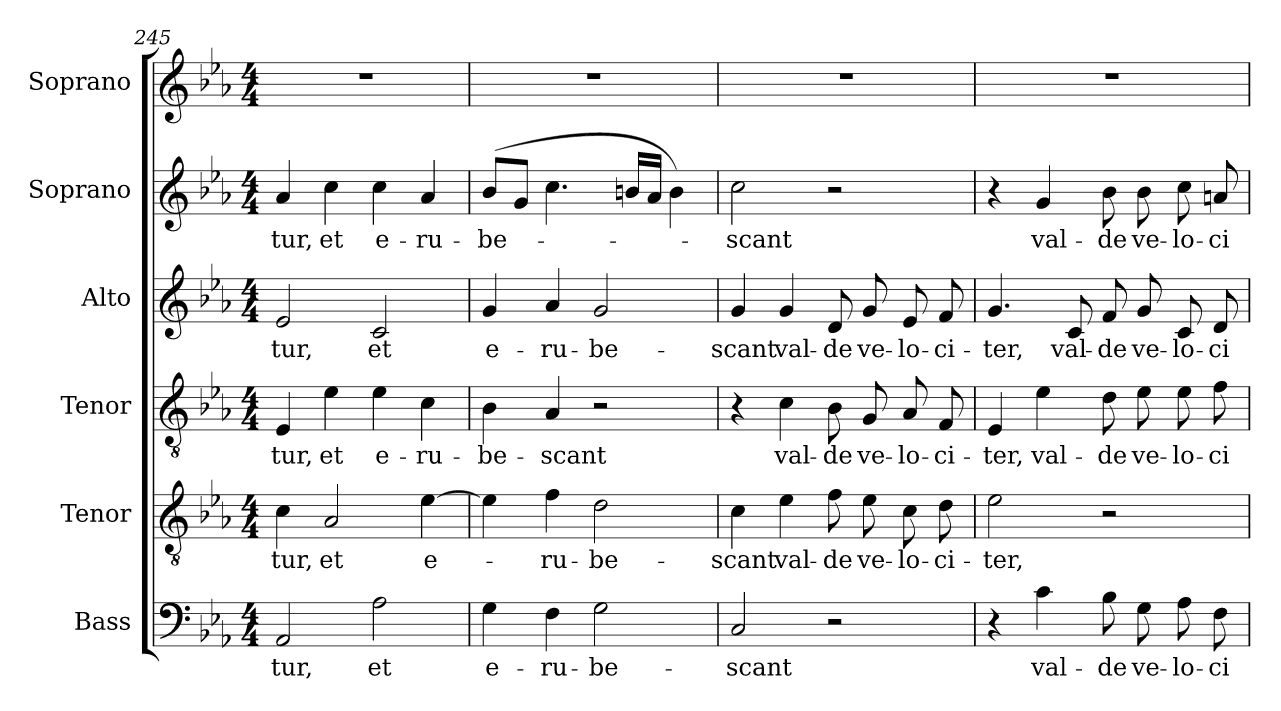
**kern	**text	**kern	**text	**kern	**text	**kern	**text	**kern	**text	**kern
*part6	*part6	*part5	*part5	*part4	*part4	*part3	*part3	*part2	*part2	*part1
*staff6	*staff6	*staff5	*staff5	*staff4	*staff4	*staff3	*staff3	*staff2	*staff2	*staff1
*I"Bass	*	*I"Tenor	*	*I"Tenor	*	*I"Alto	*	*I"Soprano	*	*I"Soprano
*I'B	*	*I'T	*	*I'T	*	*I'A	*	*I'S	*	*I'S
*clefF4	*	*clefGv2	*	*clefGv2	*	*clefG2	*	*clefG2	*	*clefG2
*	*	*ITrd7c12	*	*ITrd7c12	*	*	*	*	*	*
*k[b-e-a-]	*	*k[b-e-a-]	*	*k[b-e-a-]	*	*k[b-e-a-]	*	*k[b-e-a-]	*	*k[b-e-a-]
*E-:	*	*E-:	*	*E-:	*	*E-:	*	*E-:	*	*E-:
*M4/4	*	*M4/4	*	*M4/4	*	*M4/4	*	*M4/4	*	*M4/4
=245	=245	=245	=245	=245	=245	=245	=245	=245	=245	=245
!	!LO:LY:b:color=#000000	!	!	!	!	!	!	!	!	!
!	!	!	!LO:LY:b:color=#000000	!	!	!	!	!	!	!
!	!	!	!	!	!LO:LY:b:color=#000000	!	!	!	!	!
!	!	!	!	!	!	!	!LO:LY:b:color=#000000	!	!	!
!	!	!	!	!	!	!	!	!	!LO:LY:b:color=#000000	!
2AA-i/	-tur,	4Ci\	-tur,	4EE-i/	-tur,	2e-i/	-tur,	4a-i/	-tur,	1r
!	!	!	!LO:LY:b:color=#000000	!	!	!	!	!	!	!
!	!	!	!	!	!LO:LY:b:color=#000000	!	!	!	!	!
!	!	!	!	!	!	!	!	!	!LO:LY:b:color=#000000	!
.	.	2AA-i/	et	4E-i\	et	.	.	4cci\	et	.
!	!LO:LY:b:color=#000000	!	!	!	!	!	!	!	!	!
!	!	!	!	!	!LO:LY:b:color=#000000	!	!	!	!	!
!	!	!	!	!	!	!	!LO:LY:b:color=#000000	!	!	!
!	!	!	!	!	!	!	!	!	!LO:LY:b:color=#000000	!
2A-i\	et	.	.	4E-i\	e-	2ci/	et	4cci\	e-	.
!	!	!	!LO:LY:b:color=#000000	!	!	!	!	!	!	!
!	!	!	!	!	!LO:LY:b:color=#000000	!	!	!	!	!
!	!	!	!	!	!	!	!	!	!LO:LY:b:color=#000000	!
.	.	[4E-i\	e-	4Ci\	-ru-	.	.	4a-i/	-ru-	.
=246	=246	=246	=246	=246	=246	=246	=246	=246	=246	=246
!	!LO:LY:b:color=#000000	!	!	!	!	!	!	!	!	!
!	!	!	!	!	!LO:LY:b:color=#000000	!	!	!	!	!
!	!	!	!	!	!	!	!LO:LY:b:color=#000000	!	!	!
!	!	!	!	!	!	!	!	!	!LO:LY:b:color=#000000	!
4Gi\	e-	4E-i\]	.	4BB-i\	-be-	4gi/	e-	(8b-i/L	-be-	1r
.	.	.	.	.	.	.	.	8gi/J	.	.
!	!LO:LY:b:color=#000000	!	!	!	!	!	!	!	!	!
!	!	!	!LO:LY:b:color=#000000	!	!	!	!	!	!	!
!	!	!	!	!	!LO:LY:b:color=#000000	!	!	!	!	!
!	!	!	!	!	!	!	!LO:LY:b:color=#000000	!	!	!
4Fi\	-ru-	4Fi\	-ru-	4AA-i/	-scant	4a-i/	-ru-	4.cci\	.	.
!	!LO:LY:b:color=#000000	!	!	!	!	!	!	!	!	!
!	!	!	!LO:LY:b:color=#000000	!	!	!	!	!	!	!
!	!	!	!	!	!	!	!LO:LY:b:color=#000000	!	!	!
2Gi\	-be-	2Di\	-be-	2r	.	2gi/	-be-	.	.	.
.	.	.	.	.	.	.	.	16bni/LL	.	.
.	.	.	.	.	.	.	.	16a-i/JJ	.	.
.	.	.	.	.	.	.	.	4bi\)	.	.
=247	=247	=247	=247	=247	=247	=247	=247	=247	=247	=247
!	!LO:LY:b:color=#000000	!	!	!	!	!	!	!	!	!
!	!	!	!LO:LY:b:color=#000000	!	!	!	!	!	!	!
!	!	!	!	!	!	!	!LO:LY:b:color=#000000	!	!	!
!	!	!	!	!	!	!	!	!	!LO:LY:b:color=#000000	!
2Ci/	-scant	4Ci\	-scant	4r	.	4gi/	-scant	2cci\	-scant	1r
!	!	!	!LO:LY:b:color=#000000	!	!	!	!	!	!	!
!	!	!	!	!	!LO:LY:b:color=#000000	!	!	!	!	!
!	!	!	!	!	!	!	!LO:LY:b:color=#000000	!	!	!
.	.	4E-i\	val-	4Ci\	val-	4gi/	val-	.	.	.
!	!	!	!LO:LY:b:color=#000000	!	!	!	!	!	!	!
!	!	!	!	!	!LO:LY:b:color=#000000	!	!	!	!	!
!	!	!	!	!	!	!	!LO:LY:b:color=#000000	!	!	!
2r	.	8Fi\	-de	8BB-i\	-de	8di/	-de	2r	.	.
!	!	!	!LO:LY:b:color=#000000	!	!	!	!	!	!	!
!	!	!	!	!	!LO:LY:b:color=#000000	!	!	!	!	!
!	!	!	!	!	!	!	!LO:LY:b:color=#000000	!	!	!
.	.	8E-i\	ve-	8GGi/	ve-	8gi/	ve-	.	.	.
!	!	!	!LO:LY:b:color=#000000	!	!	!	!	!	!	!
!	!	!	!	!	!LO:LY:b:color=#000000	!	!	!	!	!
!	!	!	!	!	!	!	!LO:LY:b:color=#000000	!	!	!
.	.	8Ci\	-lo-	8AA-i/	-lo-	8e-i/	-lo-	.	.	.
!	!	!	!LO:LY:b:color=#000000	!	!	!	!	!	!	!
!	!	!	!	!	!LO:LY:b:color=#000000	!	!	!	!	!
!	!	!	!	!	!	!	!LO:LY:b:color=#000000	!	!	!
.	.	8Di\	-ci-	8FFi/	-ci-	8fi/	-ci-	.	.	.
!!LO:LB:g=z
=248	=248	=248	=248	=248	=248	=248	=248	=248	=248	=248
!	!	!	!LO:LY:b:color=#000000	!	!	!	!	!	!	!
!	!	!	!	!	!LO:LY:b:color=#000000	!	!	!	!	!
!	!	!	!	!	!	!	!LO:LY:b:color=#000000	!	!	!
4r	.	2E-i\	-ter,	4EE-i/	-ter,	4.gi/	-ter,	4r	.	1r
!	!LO:LY:b:color=#000000	!	!	!	!	!	!	!	!	!
!	!	!	!	!	!LO:LY:b:color=#000000	!	!	!	!	!
!	!	!	!	!	!	!	!	!	!LO:LY:b:color=#000000	!
4ci\	val-	.	.	4E-i\	val-	.	.	4gi/	val-	.
!	!	!	!	!	!	!	!LO:LY:b:color=#000000	!	!	!
.	.	.	.	.	.	8ci/	val-	.	.	.
!	!LO:LY:b:color=#000000	!	!	!	!	!	!	!	!	!
!	!	!	!	!	!LO:LY:b:color=#000000	!	!	!	!	!
!	!	!	!	!	!	!	!LO:LY:b:color=#000000	!	!	!
!	!	!	!	!	!	!	!	!	!LO:LY:b:color=#000000	!
8B-i\	-de	2r	.	8Di\	-de	8fi/	-de	8b-i\	-de	.
!	!LO:LY:b:color=#000000	!	!	!	!	!	!	!	!	!
!	!	!	!	!	!LO:LY:b:color=#000000	!	!	!	!	!
!	!	!	!	!	!	!	!LO:LY:b:color=#000000	!	!	!
!	!	!	!	!	!	!	!	!	!LO:LY:b:color=#000000	!
8Gi\	ve-	.	.	8E-i\	ve-	8gi/	ve-	8b-i\	ve-	.
!	!LO:LY:b:color=#000000	!	!	!	!	!	!	!	!	!
!	!	!	!	!	!LO:LY:b:color=#000000	!	!	!	!	!
!	!	!	!	!	!	!	!LO:LY:b:color=#000000	!	!	!
!	!	!	!	!	!	!	!	!	!LO:LY:b:color=#000000	!
8A-i\	-lo-	.	.	8E-i\	-lo-	8ci/	-lo-	8cci\	-lo-	.
!	!LO:LY:b:color=#000000	!	!	!	!	!	!	!	!	!
!	!	!	!	!	!LO:LY:b:color=#000000	!	!	!	!	!
!	!	!	!	!	!	!	!LO:LY:b:color=#000000	!	!	!
!	!	!	!	!	!	!	!	!	!LO:LY:b:color=#000000	!
8Fi\	-ci-	.	.	8Fi\	-ci-	8di/	-ci-	8ani/	-ci-	.
=	=	=	=	=	=	=	=	=	=	=
*-	*-	*-	*-	*-	*-	*-	*-	*-	*-	*-
